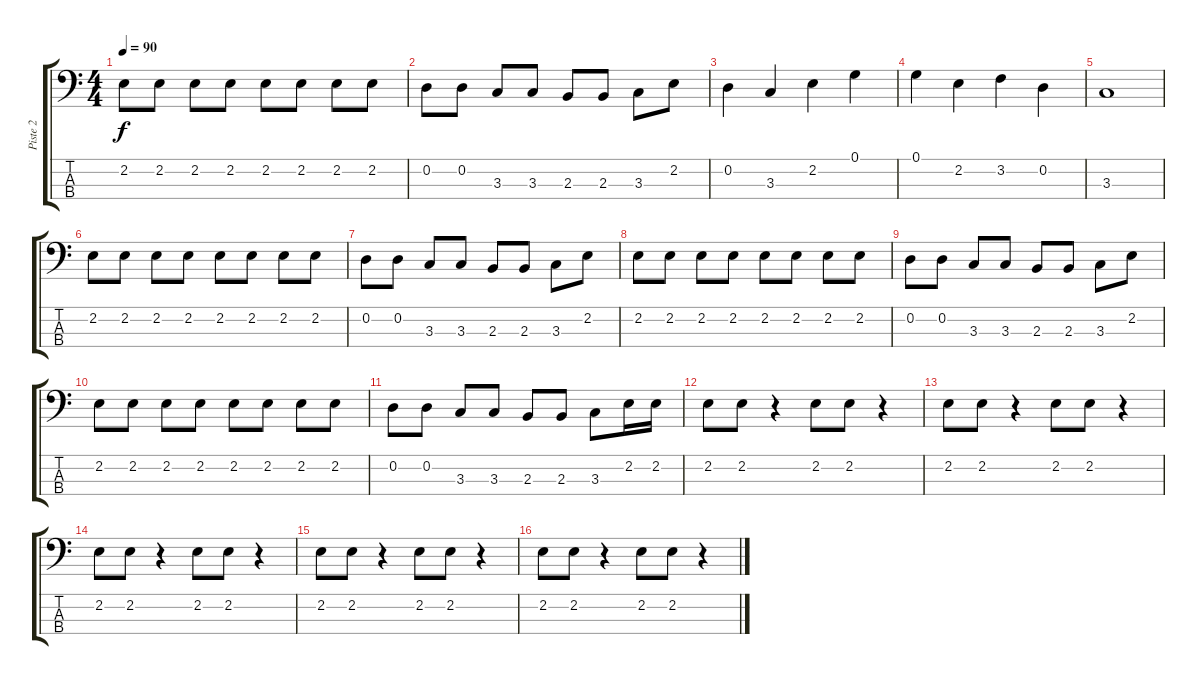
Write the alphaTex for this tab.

\track ("Piste 2" "Piste 2") {instrument electricbassfinger}
\staff {score tabs}
\tuning (G2 D2 A1 E1) {hide}
\ts (4 4)
\tempo 90
\clef f4
\ks c
2.2.8{dy f} 2.2.8 2.2.8 2.2.8 2.2.8 2.2.8 2.2.8 2.2.8 |
0.2.8 0.2.8 3.3.8 3.3.8 2.3.8 2.3.8 3.3.8 2.2.8 |
0.2.4 3.3.4 2.2.4 0.1.4 |
0.1.4 2.2.4 3.2.4 0.2.4 |
3.3.1 |
2.2.8 2.2.8 2.2.8 2.2.8 2.2.8 2.2.8 2.2.8 2.2.8 |
0.2.8 0.2.8 3.3.8 3.3.8 2.3.8 2.3.8 3.3.8 2.2.8 |
2.2.8 2.2.8 2.2.8 2.2.8 2.2.8 2.2.8 2.2.8 2.2.8 |
0.2.8 0.2.8 3.3.8 3.3.8 2.3.8 2.3.8 3.3.8 2.2.8 |
2.2.8 2.2.8 2.2.8 2.2.8 2.2.8 2.2.8 2.2.8 2.2.8 |
0.2.8 0.2.8 3.3.8 3.3.8 2.3.8 2.3.8 3.3.8 2.2.16 2.2.16 |
2.2.8 2.2.8 r.4 2.2.8 2.2.8 r.4 |
2.2.8 2.2.8 r.4 2.2.8 2.2.8 r.4 |
2.2.8 2.2.8 r.4 2.2.8 2.2.8 r.4 |
2.2.8 2.2.8 r.4 2.2.8 2.2.8 r.4 |
2.2.8 2.2.8 r.4 2.2.8 2.2.8 r.4
